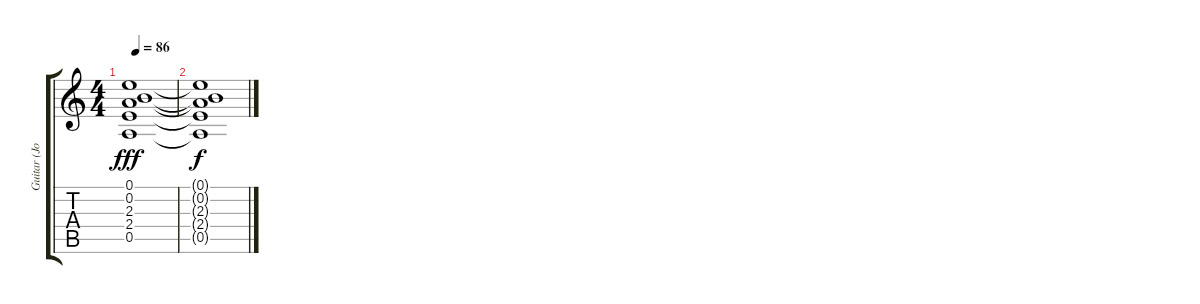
\track ("Guitar (Johnny)" "Guitar (Jo") {instrument overdrivenguitar}
\staff {score tabs}
\tuning (E4 B3 G3 D3 A2 E2) {hide}
\ts (4 4)
\tempo 86
\clef g2
\ks c
(0.1 0.2 2.3 2.4 0.5).1{dy fff} |
(0.1{t} 0.2{t} 2.3{t} 2.4{t} 0.5{t}).1{dy f}
